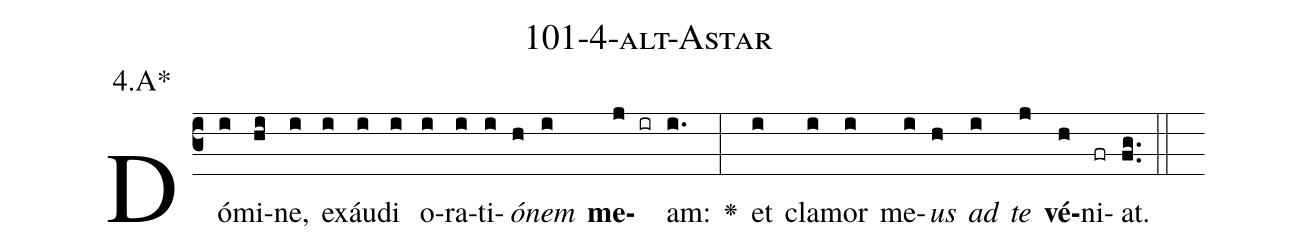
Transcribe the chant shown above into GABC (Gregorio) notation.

name: 101-4-alt-Astar;
annotation: 4.A*;
%%
(c3)Dó(i)mi(hi)ne,(i) ex(i)áu(i)di(i) o(i)ra(i)ti(i)<i>ó</i>(h)<i>nem</i>(i) <b>me</b>(j ir)am:(i.) <v>\greheightstar</v>(:) et(i) cla(i)mor(i) me(i)<i>us</i>(h) <i>ad</i>(i) <i>te</i>(j) <b>vé</b>(h)ni(fr)at.(fg..) (::)


%E(i) u(h) o(i) u(j) a(h) e.(fg..) (::)
